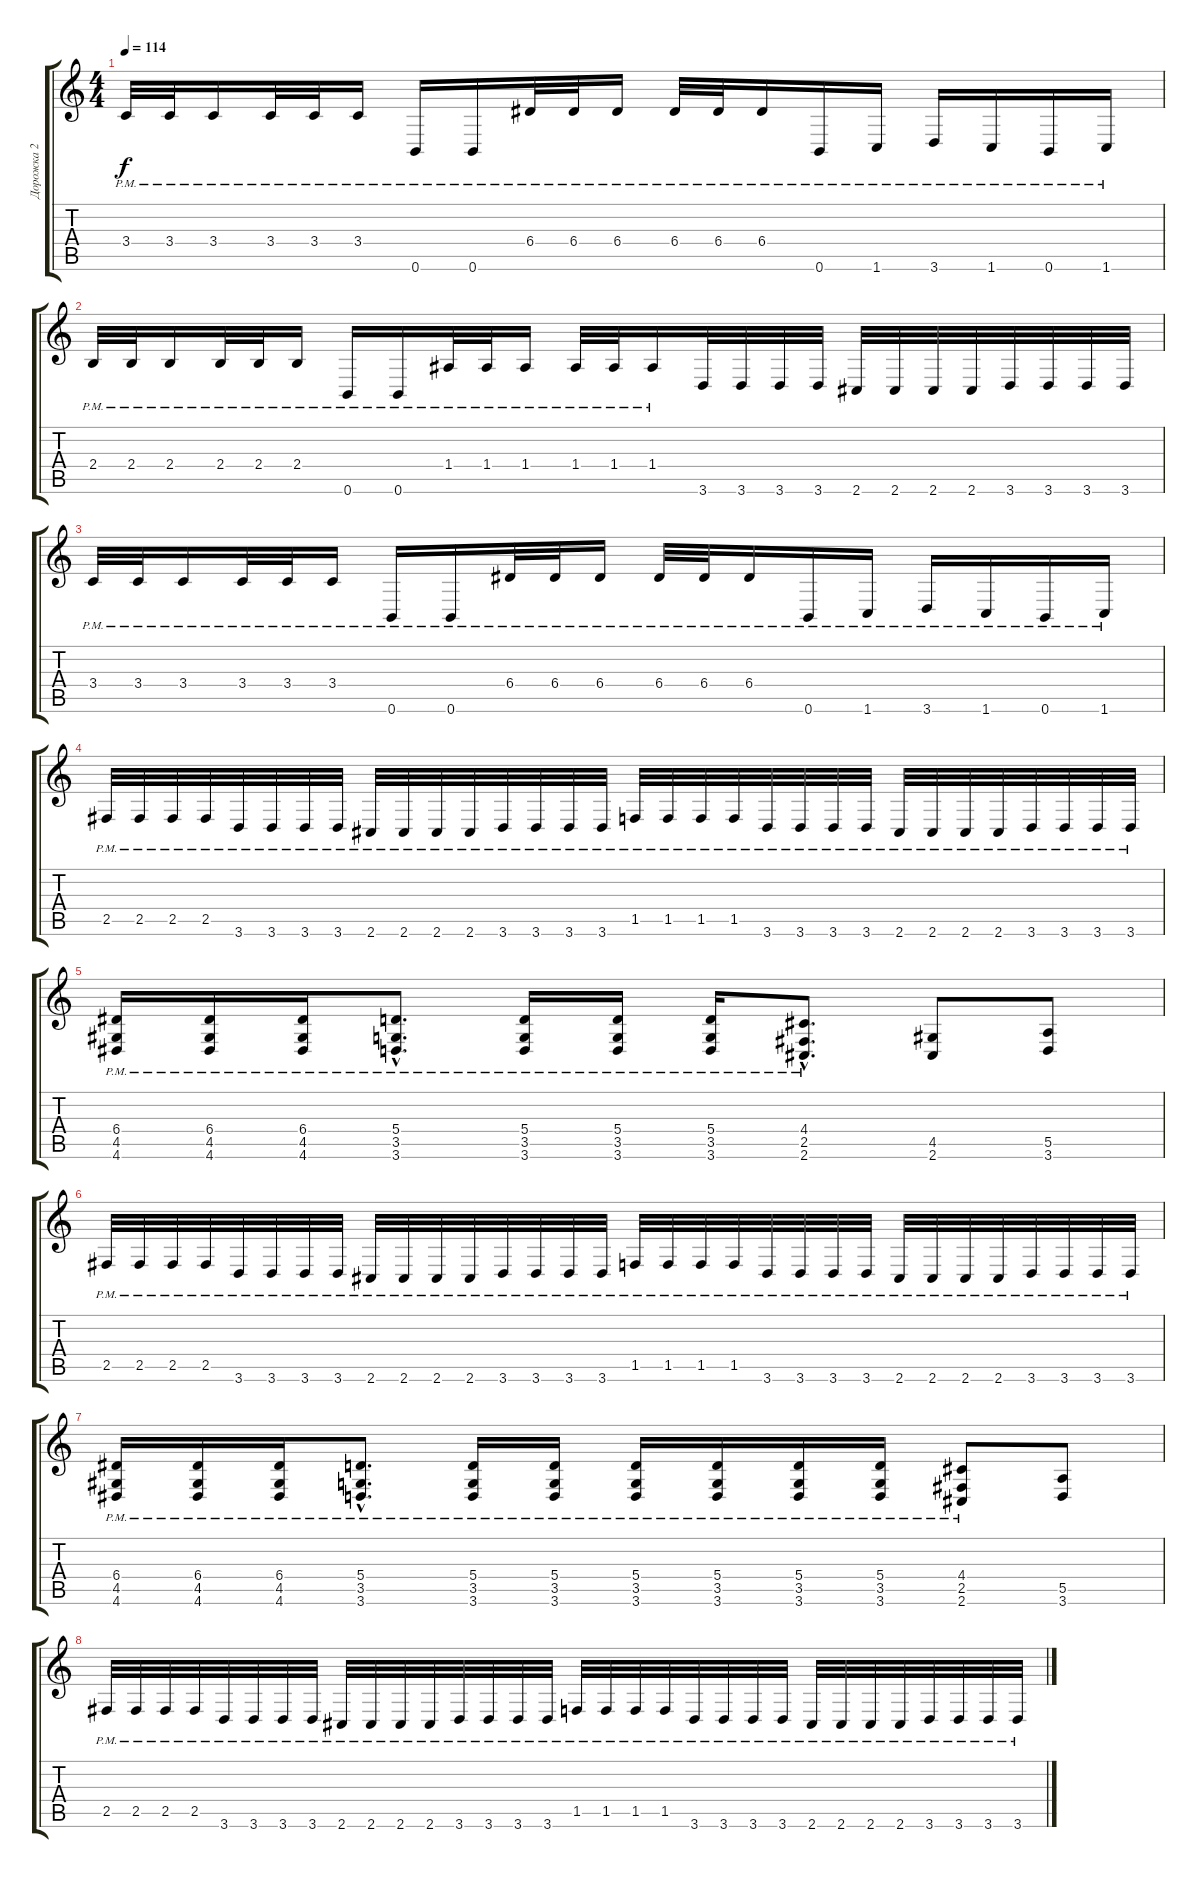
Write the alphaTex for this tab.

\track ("Дорожка 2" "Дорожка 2") {instrument distortionguitar}
\staff {score tabs}
\tuning (B3 Gb3 D3 A2 E2 B1) {hide}
\ts (4 4)
\tempo 114
\clef g2
\ks c
3.4{pm}.32{dy f} 3.4{pm}.32 3.4{pm}.16 3.4{pm}.32 3.4{pm}.32 3.4{pm}.16 0.6{pm}.16 0.6{pm}.16 6.4{pm}.32 6.4{pm}.32 6.4{pm}.16 6.4{pm}.32 6.4{pm}.32 6.4{pm}.16 0.6{pm}.16 1.6{pm}.16 3.6{pm}.16 1.6{pm}.16 0.6{pm}.16 1.6{pm}.16 |
2.4{pm}.32 2.4{pm}.32 2.4{pm}.16 2.4{pm}.32 2.4{pm}.32 2.4{pm}.16 0.6{pm}.16 0.6{pm}.16 1.4{pm}.32 1.4{pm}.32 1.4{pm}.16 1.4{pm}.32 1.4{pm}.32 1.4{pm}.16 3.6.32 3.6.32 3.6.32 3.6.32 2.6.32 2.6.32 2.6.32 2.6.32 3.6.32 3.6.32 3.6.32 3.6.32 |
3.4{pm}.32 3.4{pm}.32 3.4{pm}.16 3.4{pm}.32 3.4{pm}.32 3.4{pm}.16 0.6{pm}.16 0.6{pm}.16 6.4{pm}.32 6.4{pm}.32 6.4{pm}.16 6.4{pm}.32 6.4{pm}.32 6.4{pm}.16 0.6{pm}.16 1.6{pm}.16 3.6{pm}.16 1.6{pm}.16 0.6{pm}.16 1.6{pm}.16 |
2.5{pm}.32 2.5{pm}.32 2.5{pm}.32 2.5{pm}.32 3.6{pm}.32 3.6{pm}.32 3.6{pm}.32 3.6{pm}.32 2.6{pm}.32 2.6{pm}.32 2.6{pm}.32 2.6{pm}.32 3.6{pm}.32 3.6{pm}.32 3.6{pm}.32 3.6{pm}.32 1.5{pm}.32 1.5{pm}.32 1.5{pm}.32 1.5{pm}.32 3.6{pm}.32 3.6{pm}.32 3.6{pm}.32 3.6{pm}.32 2.6{pm}.32 2.6{pm}.32 2.6{pm}.32 2.6{pm}.32 3.6{pm}.32 3.6{pm}.32 3.6{pm}.32 3.6{pm}.32 |
(6.4{pm} 4.5{pm} 4.6).16 (6.4{pm} 4.5{pm} 4.6).16 (6.4{pm} 4.5{pm} 4.6).16 (5.4{hac pm} 3.5{hac pm} 3.6{hac}).8{d} (5.4{pm} 3.5{pm} 3.6).16 (5.4{pm} 3.5{pm} 3.6).16 (5.4{pm} 3.5{pm} 3.6).16 (4.4{hac pm} 2.5{hac pm} 2.6{hac}).8{d} (4.5 2.6).8 (5.5 3.6).8 |
2.5{pm}.32 2.5{pm}.32 2.5{pm}.32 2.5{pm}.32 3.6{pm}.32 3.6{pm}.32 3.6{pm}.32 3.6{pm}.32 2.6{pm}.32 2.6{pm}.32 2.6{pm}.32 2.6{pm}.32 3.6{pm}.32 3.6{pm}.32 3.6{pm}.32 3.6{pm}.32 1.5{pm}.32 1.5{pm}.32 1.5{pm}.32 1.5{pm}.32 3.6{pm}.32 3.6{pm}.32 3.6{pm}.32 3.6{pm}.32 2.6{pm}.32 2.6{pm}.32 2.6{pm}.32 2.6{pm}.32 3.6{pm}.32 3.6{pm}.32 3.6{pm}.32 3.6{pm}.32 |
(6.4{pm} 4.5{pm} 4.6).16 (6.4{pm} 4.5{pm} 4.6).16 (6.4{pm} 4.5{pm} 4.6).16 (5.4{hac pm} 3.5{hac pm} 3.6{hac}).8{d} (5.4{pm} 3.5{pm} 3.6).16 (5.4{pm} 3.5{pm} 3.6).16 (5.4{pm} 3.5{pm} 3.6).16 (5.4{pm} 3.5{pm} 3.6).16 (5.4{pm} 3.5{pm} 3.6).16 (5.4{pm} 3.5{pm} 3.6).16 (4.4{pm} 2.5{pm} 2.6).8 (5.5 3.6).8 |
2.5{pm}.32 2.5{pm}.32 2.5{pm}.32 2.5{pm}.32 3.6{pm}.32 3.6{pm}.32 3.6{pm}.32 3.6{pm}.32 2.6{pm}.32 2.6{pm}.32 2.6{pm}.32 2.6{pm}.32 3.6{pm}.32 3.6{pm}.32 3.6{pm}.32 3.6{pm}.32 1.5{pm}.32 1.5{pm}.32 1.5{pm}.32 1.5{pm}.32 3.6{pm}.32 3.6{pm}.32 3.6{pm}.32 3.6{pm}.32 2.6{pm}.32 2.6{pm}.32 2.6{pm}.32 2.6{pm}.32 3.6{pm}.32 3.6{pm}.32 3.6{pm}.32 3.6{pm}.32
